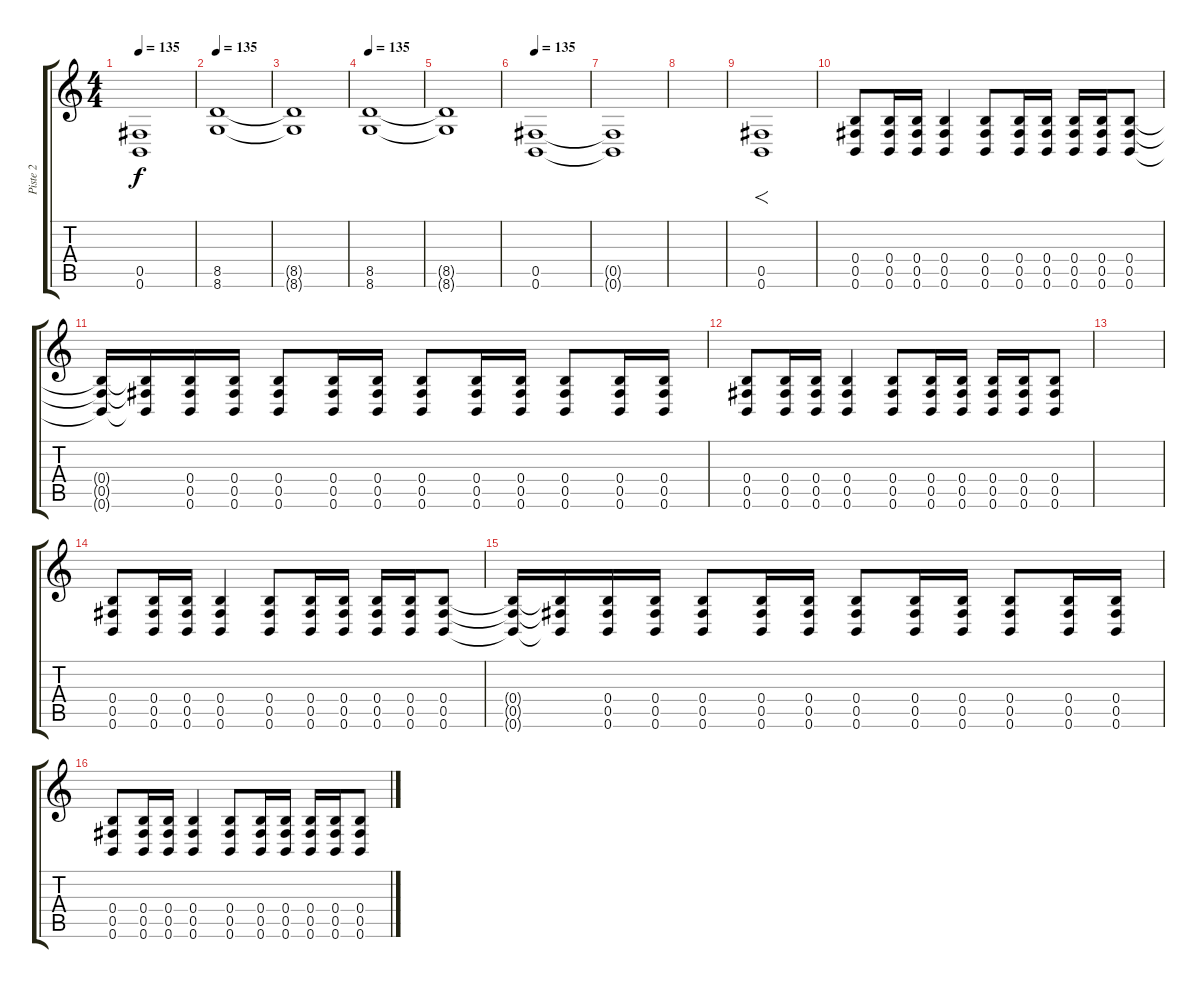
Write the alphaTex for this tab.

\track ("Piste 2" "Piste 2") {instrument distortionguitar}
\staff {score tabs}
\tuning (Db4 Ab3 E3 B2 Gb2 B1) {hide}
\ts (4 4)
\tempo 135
\clef g2
\ks c
(0.5{t} 0.6{t}).1{dy f} |
\tempo 135
(8.5 8.6).1{volume 13} |
(8.5{t} 8.6{t}).1 |
\tempo 135
(8.5 8.6).1 |
(8.5{t} 8.6{t}).1 |
\tempo 135
(0.5 0.6).1{volume 13} |
(0.5{t} 0.6{t}).1 |
|
(0.5 0.6).1{f} |
(0.4 0.5 0.6).8 (0.4 0.5 0.6).16 (0.4 0.5 0.6).16 (0.4 0.5 0.6).4 (0.4 0.5 0.6).8 (0.4 0.5 0.6).16 (0.4 0.5 0.6).16 (0.4 0.5 0.6).16 (0.4 0.5 0.6).16 (0.4 0.5 0.6).8 |
(0.4{t} 0.5{t} 0.6{t}).16 (0.4{t} 0.5{t} 0.6{t}).16 (0.4 0.5 0.6).16 (0.4 0.5 0.6).16 (0.4 0.5 0.6).8 (0.4 0.5 0.6).16 (0.4 0.5 0.6).16 (0.4 0.5 0.6).8 (0.4 0.5 0.6).16 (0.4 0.5 0.6).16 (0.4 0.5 0.6).8 (0.4 0.5 0.6).16 (0.4 0.5 0.6).16 |
(0.4 0.5 0.6).8 (0.4 0.5 0.6).16 (0.4 0.5 0.6).16 (0.4 0.5 0.6).4 (0.4 0.5 0.6).8 (0.4 0.5 0.6).16 (0.4 0.5 0.6).16 (0.4 0.5 0.6).16 (0.4 0.5 0.6).16 (0.4 0.5 0.6).8 |
|
(0.4 0.5 0.6).8 (0.4 0.5 0.6).16 (0.4 0.5 0.6).16 (0.4 0.5 0.6).4 (0.4 0.5 0.6).8 (0.4 0.5 0.6).16 (0.4 0.5 0.6).16 (0.4 0.5 0.6).16 (0.4 0.5 0.6).16 (0.4 0.5 0.6).8 |
(0.4{t} 0.5{t} 0.6{t}).16 (0.4{t} 0.5{t} 0.6{t}).16 (0.4 0.5 0.6).16 (0.4 0.5 0.6).16 (0.4 0.5 0.6).8 (0.4 0.5 0.6).16 (0.4 0.5 0.6).16 (0.4 0.5 0.6).8 (0.4 0.5 0.6).16 (0.4 0.5 0.6).16 (0.4 0.5 0.6).8 (0.4 0.5 0.6).16 (0.4 0.5 0.6).16 |
(0.4 0.5 0.6).8 (0.4 0.5 0.6).16 (0.4 0.5 0.6).16 (0.4 0.5 0.6).4 (0.4 0.5 0.6).8 (0.4 0.5 0.6).16 (0.4 0.5 0.6).16 (0.4 0.5 0.6).16 (0.4 0.5 0.6).16 (0.4 0.5 0.6).8
